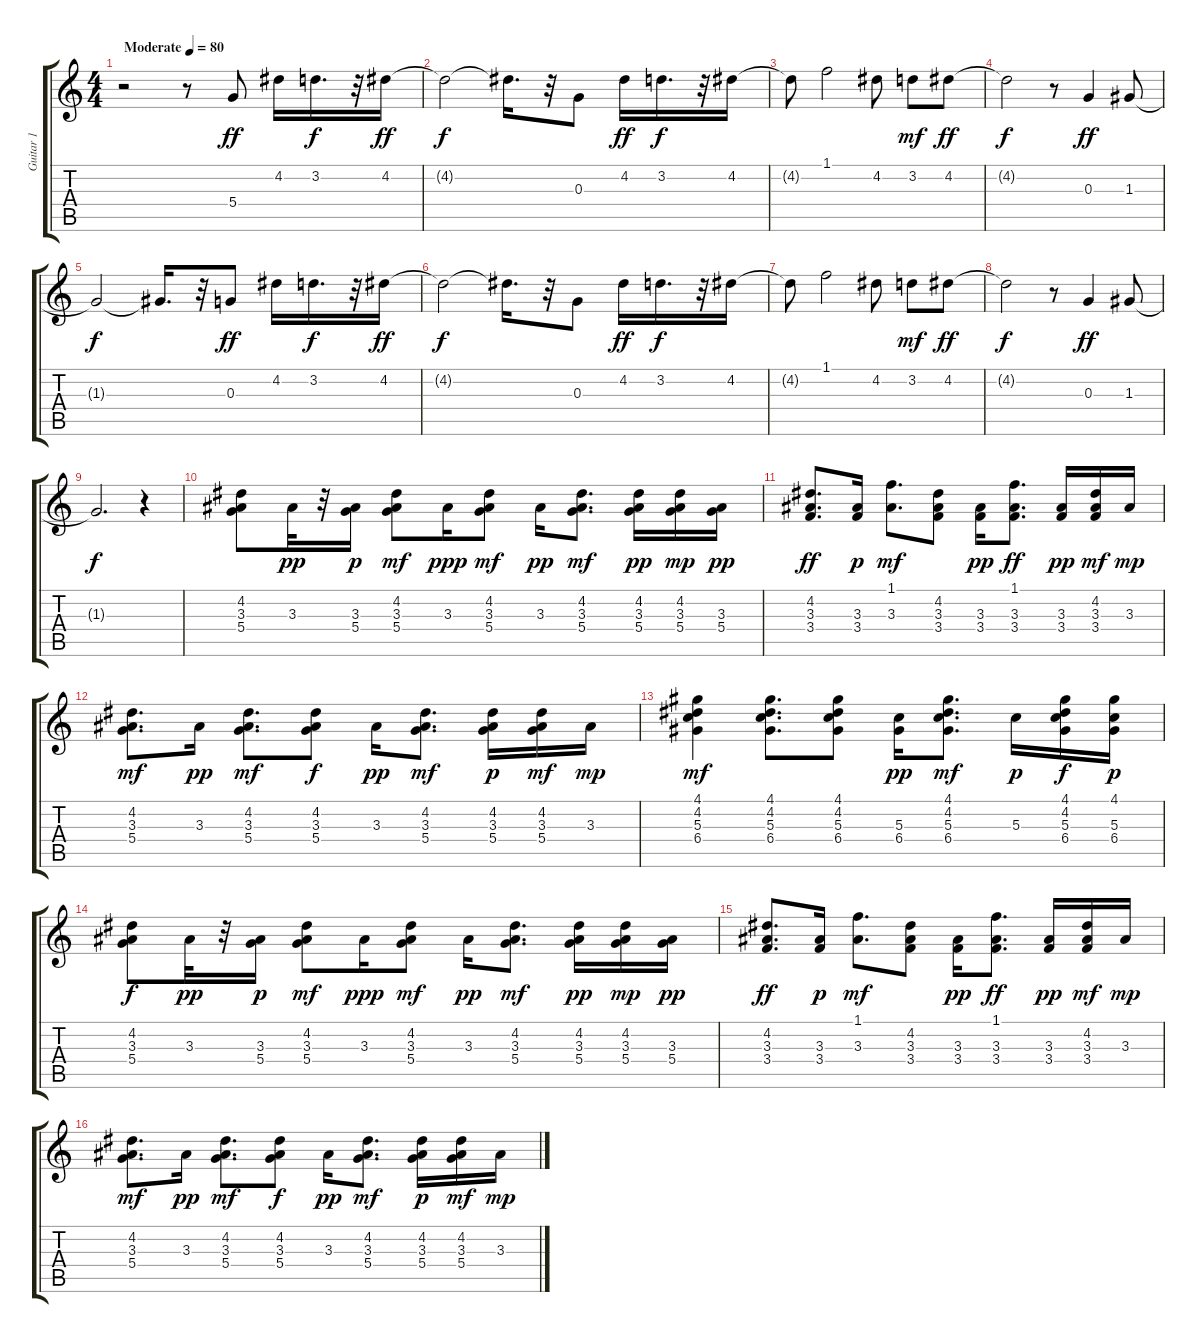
\track ("Guitar 1" "Guitar 1") {instrument electricguitarclean}
\staff {score tabs}
\tuning (E4 B3 G3 D3 A2 E2) {hide}
\ts (4 4)
\tempo (80 "Moderate")
\clef g2
\ks c
r.2{dy ff instrument electricguitarclean} r.8 5.4.8 4.2.16 3.2.16{d dy f} r.32 4.2.16{dy ff} |
4.2{t}.2{dy f} 4.2{t}.16{d} r.32 0.3.8 4.2.16{dy ff} 3.2.16{d dy f} r.32 4.2.16 |
4.2{t}.8 1.1.2 4.2.8 3.2.8{dy mf} 4.2.8{dy ff} |
4.2{t}.2{dy f} r.8 0.3.4{dy ff} 1.3.8 |
1.3{t}.2{dy f} 1.3{t}.16{d} r.32 0.3.8{dy ff} 4.2.16 3.2.16{d dy f} r.32 4.2.16{dy ff} |
4.2{t}.2{dy f} 4.2{t}.16{d} r.32 0.3.8 4.2.16{dy ff} 3.2.16{d dy f} r.32 4.2.16 |
4.2{t}.8 1.1.2 4.2.8 3.2.8{dy mf} 4.2.8{dy ff} |
4.2{t}.2{dy f} r.8 0.3.4{dy ff} 1.3.8 |
1.3{t}.2{d dy f} r.4 |
(4.2 3.3 5.4).8 3.3.32{dy pp} r.32 (3.3 5.4).16{dy p} (4.2 3.3 5.4).8{dy mf} 3.3.16{dy ppp} (4.2 3.3 5.4).8{dy mf} 3.3.16{dy pp} (4.2 3.3 5.4).8{d dy mf} (4.2 3.3 5.4).16{dy pp} (4.2 3.3 5.4).16{dy mp} (3.3 5.4).16{dy pp} |
(4.2 3.3 3.4).8{d dy ff} (3.3 3.4).16{dy p} (1.1 3.3).8{d dy mf} (4.2 3.3 3.4).8 (3.3 3.4).16{dy pp} (1.1 3.3 3.4).8{d dy ff} (3.3 3.4).16{dy pp} (4.2 3.3 3.4).16{dy mf} 3.3.16{dy mp} |
(4.2 3.3 5.4).8{d dy mf} 3.3.16{dy pp} (4.2 3.3 5.4).8{d dy mf} (4.2 3.3 5.4).8{dy f} 3.3.16{dy pp} (4.2 3.3 5.4).8{d dy mf} (4.2 3.3 5.4).16{dy p} (4.2 3.3 5.4).16{dy mf} 3.3.16{dy mp} |
(4.1 4.2 5.3 6.4).4{dy mf} (4.1 4.2 5.3 6.4).8{d} (4.1 4.2 5.3 6.4).8 (5.3 6.4).16{dy pp} (4.1 4.2 5.3 6.4).8{d dy mf} 5.3.16{dy p} (4.1 4.2 5.3 6.4).16{dy f} (4.1 5.3 6.4).16{dy p} |
(4.2 3.3 5.4).8{dy f} 3.3.32{dy pp} r.32 (3.3 5.4).16{dy p} (4.2 3.3 5.4).8{dy mf} 3.3.16{dy ppp} (4.2 3.3 5.4).8{dy mf} 3.3.16{dy pp} (4.2 3.3 5.4).8{d dy mf} (4.2 3.3 5.4).16{dy pp} (4.2 3.3 5.4).16{dy mp} (3.3 5.4).16{dy pp} |
(4.2 3.3 3.4).8{d dy ff} (3.3 3.4).16{dy p} (1.1 3.3).8{d dy mf} (4.2 3.3 3.4).8 (3.3 3.4).16{dy pp} (1.1 3.3 3.4).8{d dy ff} (3.3 3.4).16{dy pp} (4.2 3.3 3.4).16{dy mf} 3.3.16{dy mp} |
(4.2 3.3 5.4).8{d dy mf} 3.3.16{dy pp} (4.2 3.3 5.4).8{d dy mf} (4.2 3.3 5.4).8{dy f} 3.3.16{dy pp} (4.2 3.3 5.4).8{d dy mf} (4.2 3.3 5.4).16{dy p} (4.2 3.3 5.4).16{dy mf} 3.3.16{dy mp}
